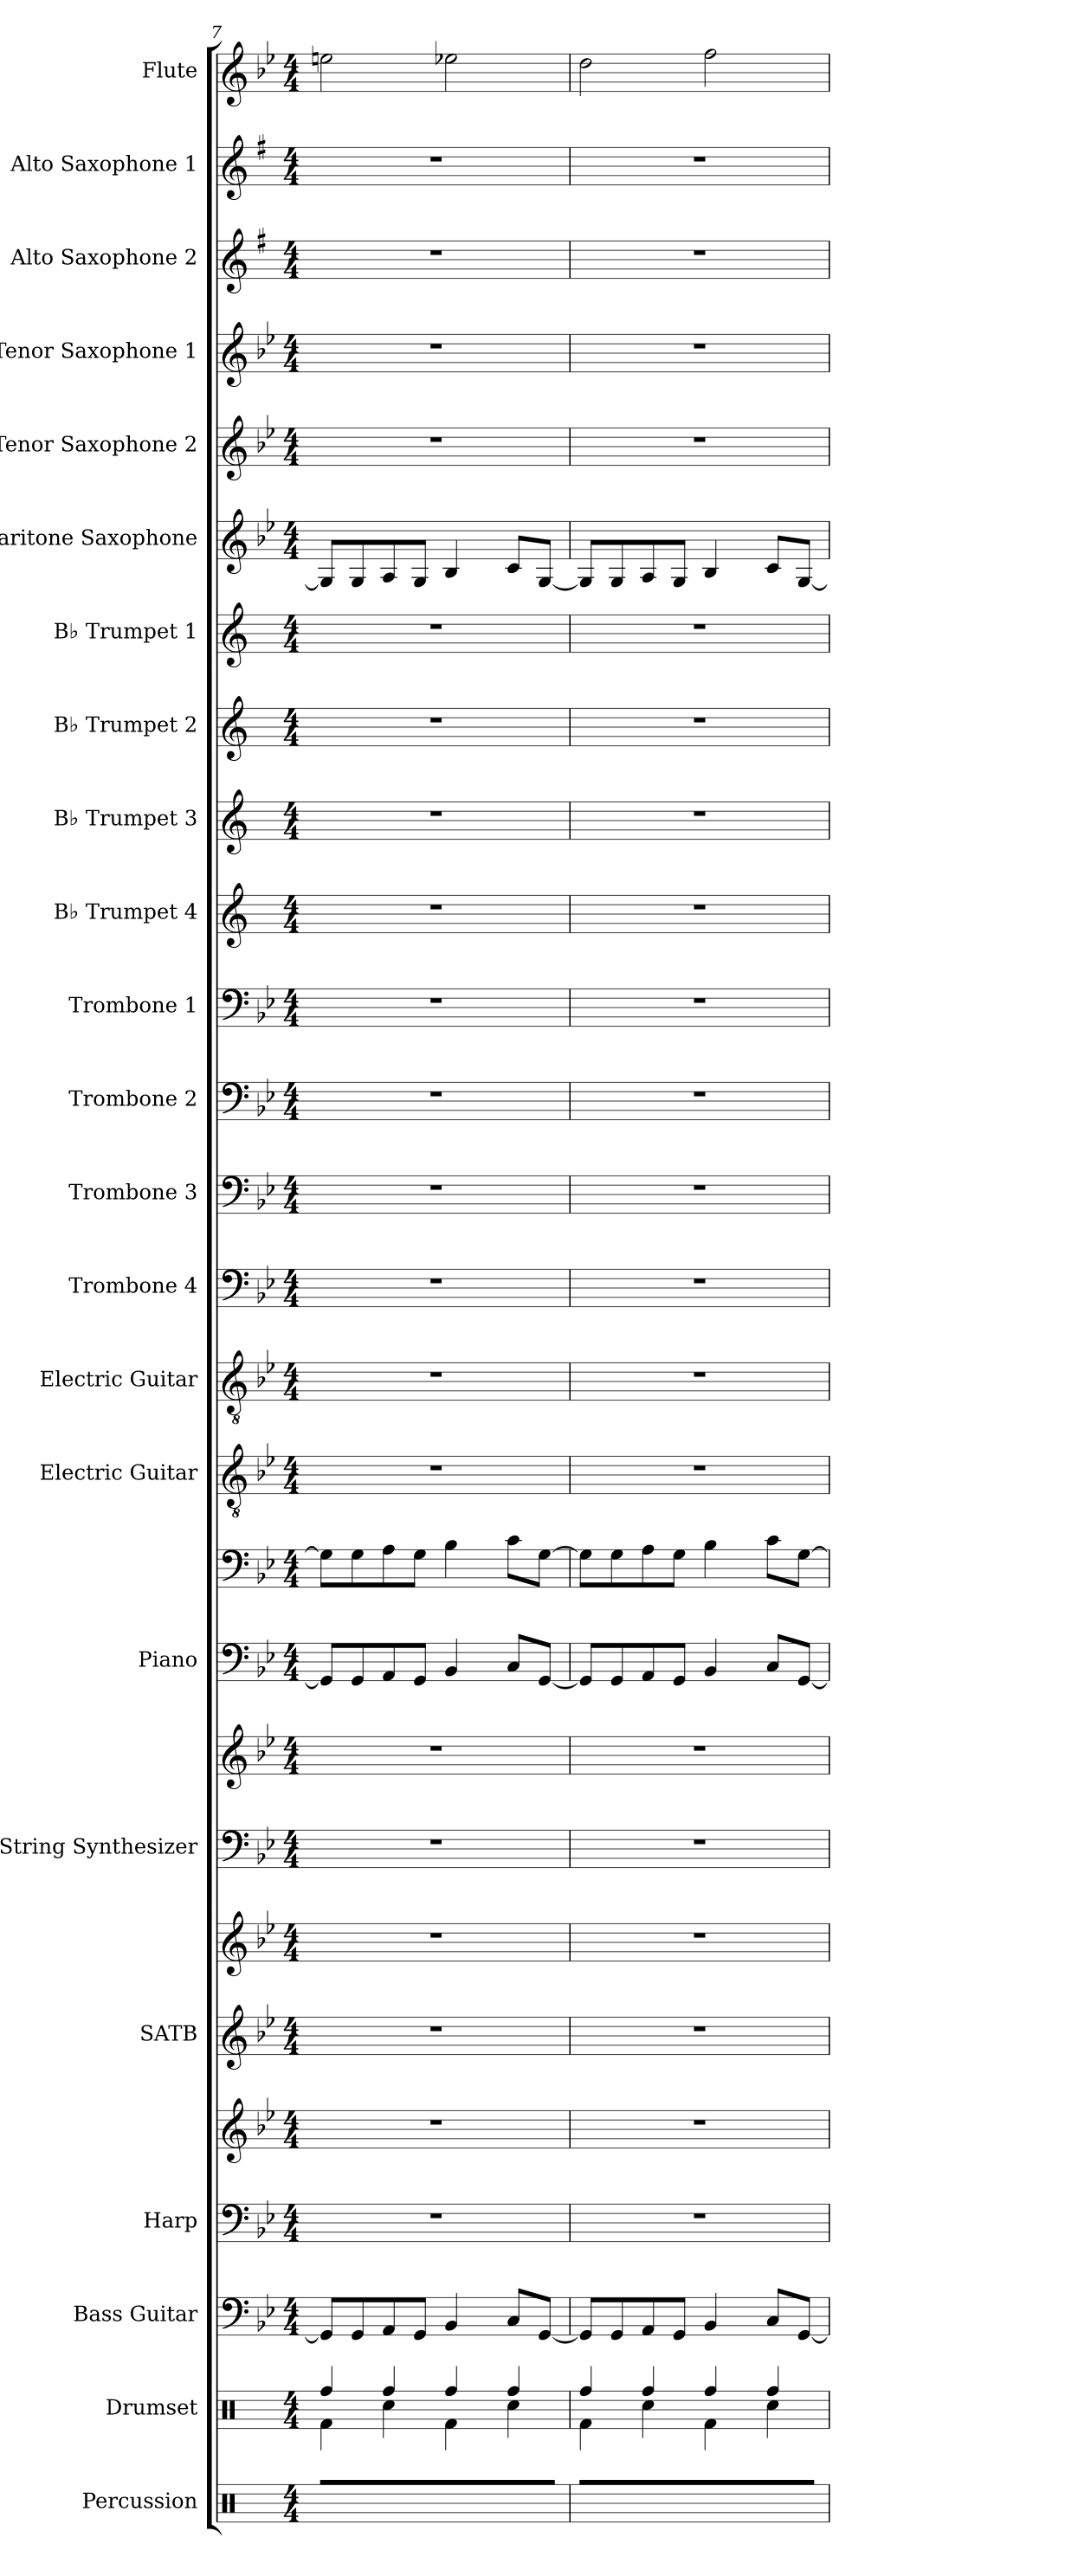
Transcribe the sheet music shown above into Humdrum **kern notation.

**kern	**kern	**kern	**kern	**kern	**kern	**kern	**kern	**kern	**kern	**kern	**kern	**kern	**kern	**kern	**kern	**kern	**kern	**kern	**kern	**kern	**kern	**kern	**kern	**kern	**kern	**kern
*part23	*part22	*part21	*part20	*part20	*part19	*part19	*part18	*part18	*part17	*part17	*part16	*part15	*part14	*part13	*part12	*part11	*part10	*part9	*part8	*part7	*part6	*part5	*part4	*part3	*part2	*part1
*staff27	*staff26	*staff25	*staff24	*staff23	*staff22	*staff21	*staff20	*staff19	*staff18	*staff17	*staff16	*staff15	*staff14	*staff13	*staff12	*staff11	*staff10	*staff9	*staff8	*staff7	*staff6	*staff5	*staff4	*staff3	*staff2	*staff1
*I"Percussion	*I"Drumset	*I"Bass Guitar	*I"Harp	*	*I"SATB	*	*I"String Synthesizer	*	*I"Piano	*	*I"Electric Guitar	*I"Electric Guitar	*I"Trombone 4	*I"Trombone 3	*I"Trombone 2	*I"Trombone 1	*I"B♭ Trumpet 4	*I"B♭ Trumpet 3	*I"B♭ Trumpet 2	*I"B♭ Trumpet 1	*I"Baritone Saxophone	*I"Tenor Saxophone 2	*I"Tenor Saxophone 1	*I"Alto Saxophone 2	*I"Alto Saxophone 1	*I"Flute
*I'Perc.	*I'D. Set	*I'B. Guit.	*I'Hrp.	*	*I'SATB	*	*I'Synth.	*	*I'Pno.	*	*I'El. Guit.	*I'El. Guit.	*I'Tbn. 4	*I'Tbn. 3	*I'Tbn. 2	*I'Tbn. 1	*I'B♭ Tpt. 4	*I'B♭ Tpt. 3	*I'B♭ Tpt. 2	*I'B♭ Tpt. 1	*I'Bar. Sax.	*I'T. Sax. 2	*I'T. Sax. 1	*I'A. Sax. 2	*I'A. Sax. 1	*I'Fl.
*clefX	*clefX	*clefF4	*clefF4	*clefG2	*clefG2	*clefG2	*clefF4	*clefG2	*clefF4	*clefF4	*clefGv2	*clefGv2	*clefF4	*clefF4	*clefF4	*clefF4	*clefG2	*clefG2	*clefG2	*clefG2	*clefG2	*clefG2	*clefG2	*clefG2	*clefG2	*clefG2
*	*	*ITrd7c12	*	*	*	*	*	*	*	*	*	*	*	*	*	*	*ITrd1c2	*ITrd1c2	*ITrd1c2	*ITrd1c2	*ITrd12c21	*ITrd8c14	*ITrd8c14	*ITrd5c9	*ITrd5c9	*
*k[]	*k[]	*k[b-e-]	*k[b-e-]	*k[b-e-]	*k[b-e-]	*k[b-e-]	*k[b-e-]	*k[b-e-]	*k[b-e-]	*k[b-e-]	*k[b-e-]	*k[b-e-]	*k[b-e-]	*k[b-e-]	*k[b-e-]	*k[b-e-]	*k[b-e-]	*k[b-e-]	*k[b-e-]	*k[b-e-]	*k[b-e-]	*k[b-e-]	*k[b-e-]	*k[b-e-]	*k[b-e-]	*k[b-e-]
*M4/4	*M4/4	*M4/4	*M4/4	*M4/4	*M4/4	*M4/4	*M4/4	*M4/4	*M4/4	*M4/4	*M4/4	*M4/4	*M4/4	*M4/4	*M4/4	*M4/4	*M4/4	*M4/4	*M4/4	*M4/4	*M4/4	*M4/4	*M4/4	*M4/4	*M4/4	*M4/4
=7	=7	=7	=7	=7	=7	=7	=7	=7	=7	=7	=7	=7	=7	=7	=7	=7	=7	=7	=7	=7	=7	=7	=7	=7	=7	=7
!LO:N:head=diamond	!	!	!	!	!	!	!	!	!	!	!	!	!	!	!	!	!	!	!	!	!	!	!	!	!	!
*	*^	*	*	*	*	*	*	*	*	*	*	*	*	*	*	*	*	*	*	*	*	*	*	*	*	*
*tremolo	*	*	*	*	*	*	*	*	*	*	*	*	*	*	*	*	*	*	*	*	*	*	*	*	*	*	*
16RLL	4Rff/	4Rf\	8GGG/L]	1r	1r	1r	1r	1r	1r	8GG/L]	8G\L]	1r	1r	1r	1r	1r	1r	1r	1r	1r	1r	8GG/L]	1r	1r	1r	1r	2een\
16R	.	.	.	.	.	.	.	.	.	.	.	.	.	.	.	.	.	.	.	.	.	.	.	.	.	.	.
16R	.	.	8GGG/	.	.	.	.	.	.	8GG/	8G\	.	.	.	.	.	.	.	.	.	.	8GG/	.	.	.	.	.
16R	.	.	.	.	.	.	.	.	.	.	.	.	.	.	.	.	.	.	.	.	.	.	.	.	.	.	.
16R	4Rff/	4Rcc\	8AAA/	.	.	.	.	.	.	8AA/	8A\	.	.	.	.	.	.	.	.	.	.	8AA/	.	.	.	.	.
16R	.	.	.	.	.	.	.	.	.	.	.	.	.	.	.	.	.	.	.	.	.	.	.	.	.	.	.
16R	.	.	8GGG/J	.	.	.	.	.	.	8GG/J	8G\J	.	.	.	.	.	.	.	.	.	.	8GG/J	.	.	.	.	.
16R	.	.	.	.	.	.	.	.	.	.	.	.	.	.	.	.	.	.	.	.	.	.	.	.	.	.	.
16R	4Rff/	4Rf\	4BBB-/	.	.	.	.	.	.	4BB-/	4B-\	.	.	.	.	.	.	.	.	.	.	4BB-/	.	.	.	.	2ee-X\
16R	.	.	.	.	.	.	.	.	.	.	.	.	.	.	.	.	.	.	.	.	.	.	.	.	.	.	.
16R	.	.	.	.	.	.	.	.	.	.	.	.	.	.	.	.	.	.	.	.	.	.	.	.	.	.	.
16R	.	.	.	.	.	.	.	.	.	.	.	.	.	.	.	.	.	.	.	.	.	.	.	.	.	.	.
16R	4Rff/	4Rcc\	8CC/L	.	.	.	.	.	.	8C/L	8c\L	.	.	.	.	.	.	.	.	.	.	8C/L	.	.	.	.	.
16R	.	.	.	.	.	.	.	.	.	.	.	.	.	.	.	.	.	.	.	.	.	.	.	.	.	.	.
16R	.	.	[8GGG/J	.	.	.	.	.	.	[8GG/J	[8G\J	.	.	.	.	.	.	.	.	.	.	[8GG/J	.	.	.	.	.
16RJJ	.	.	.	.	.	.	.	.	.	.	.	.	.	.	.	.	.	.	.	.	.	.	.	.	.	.	.
=8	=8	=8	=8	=8	=8	=8	=8	=8	=8	=8	=8	=8	=8	=8	=8	=8	=8	=8	=8	=8	=8	=8	=8	=8	=8	=8	=8
!LO:N:head=diamond	!	!	!	!	!	!	!	!	!	!	!	!	!	!	!	!	!	!	!	!	!	!	!	!	!	!	!
16RLL	4Rff/	4Rf\	8GGG/L]	1r	1r	1r	1r	1r	1r	8GG/L]	8G\L]	1r	1r	1r	1r	1r	1r	1r	1r	1r	1r	8GG/L]	1r	1r	1r	1r	2dd\
16R	.	.	.	.	.	.	.	.	.	.	.	.	.	.	.	.	.	.	.	.	.	.	.	.	.	.	.
16R	.	.	8GGG/	.	.	.	.	.	.	8GG/	8G\	.	.	.	.	.	.	.	.	.	.	8GG/	.	.	.	.	.
16R	.	.	.	.	.	.	.	.	.	.	.	.	.	.	.	.	.	.	.	.	.	.	.	.	.	.	.
16R	4Rff/	4Rcc\	8AAA/	.	.	.	.	.	.	8AA/	8A\	.	.	.	.	.	.	.	.	.	.	8AA/	.	.	.	.	.
16R	.	.	.	.	.	.	.	.	.	.	.	.	.	.	.	.	.	.	.	.	.	.	.	.	.	.	.
16R	.	.	8GGG/J	.	.	.	.	.	.	8GG/J	8G\J	.	.	.	.	.	.	.	.	.	.	8GG/J	.	.	.	.	.
16R	.	.	.	.	.	.	.	.	.	.	.	.	.	.	.	.	.	.	.	.	.	.	.	.	.	.	.
16R	4Rff/	4Rf\	4BBB-/	.	.	.	.	.	.	4BB-/	4B-\	.	.	.	.	.	.	.	.	.	.	4BB-/	.	.	.	.	2ff\
16R	.	.	.	.	.	.	.	.	.	.	.	.	.	.	.	.	.	.	.	.	.	.	.	.	.	.	.
16R	.	.	.	.	.	.	.	.	.	.	.	.	.	.	.	.	.	.	.	.	.	.	.	.	.	.	.
16R	.	.	.	.	.	.	.	.	.	.	.	.	.	.	.	.	.	.	.	.	.	.	.	.	.	.	.
16R	4Rff/	4Rcc\	8CC/L	.	.	.	.	.	.	8C/L	8c\L	.	.	.	.	.	.	.	.	.	.	8C/L	.	.	.	.	.
16R	.	.	.	.	.	.	.	.	.	.	.	.	.	.	.	.	.	.	.	.	.	.	.	.	.	.	.
16R	.	.	[8GGG/J	.	.	.	.	.	.	[8GG/J	[8G\J	.	.	.	.	.	.	.	.	.	.	[8GG/J	.	.	.	.	.
16RJJ	.	.	.	.	.	.	.	.	.	.	.	.	.	.	.	.	.	.	.	.	.	.	.	.	.	.	.
*Xtremolo	*	*	*	*	*	*	*	*	*	*	*	*	*	*	*	*	*	*	*	*	*	*	*	*	*	*	*
*	*v	*v	*	*	*	*	*	*	*	*	*	*	*	*	*	*	*	*	*	*	*	*	*	*	*	*	*
=	=	=	=	=	=	=	=	=	=	=	=	=	=	=	=	=	=	=	=	=	=	=	=	=	=	=
*-	*-	*-	*-	*-	*-	*-	*-	*-	*-	*-	*-	*-	*-	*-	*-	*-	*-	*-	*-	*-	*-	*-	*-	*-	*-	*-
